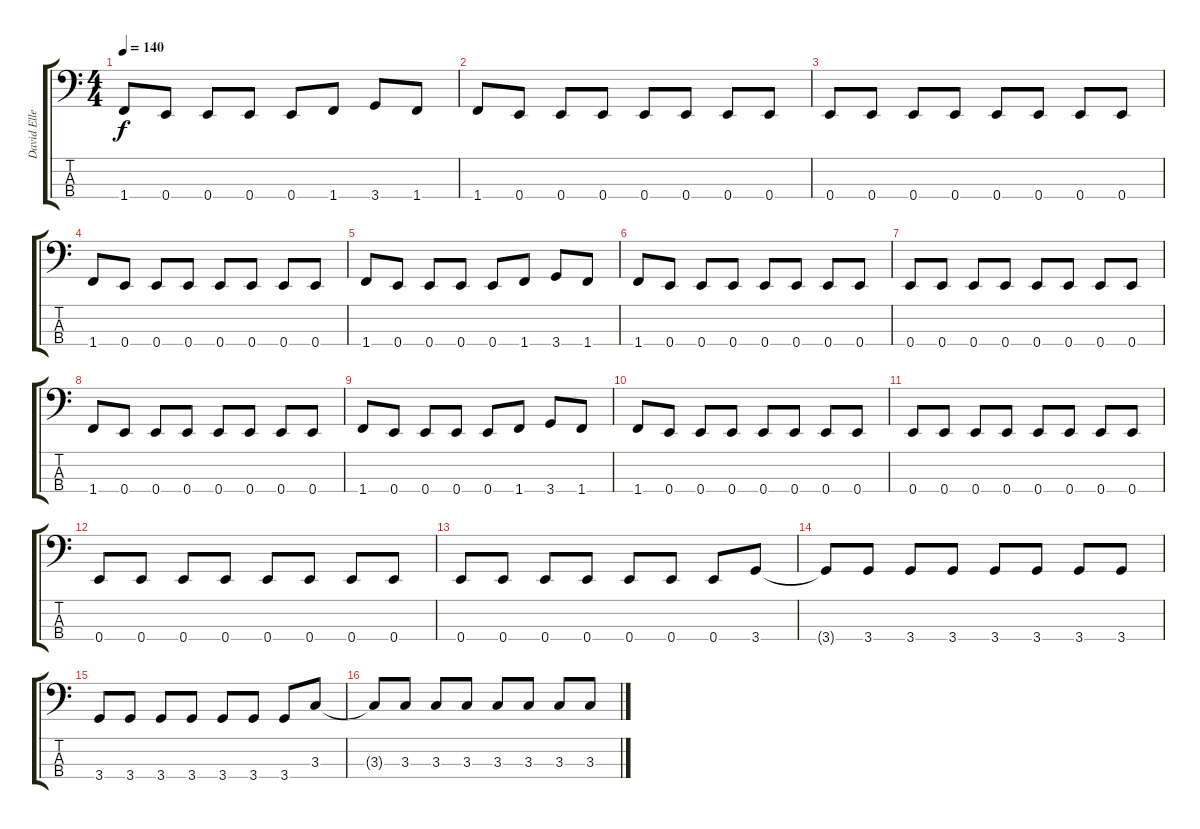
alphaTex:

\track ("David Ellefson" "David Elle") {instrument acousticguitarnylon}
\staff {score tabs}
\tuning (G2 D2 A1 E1) {hide}
\ts (4 4)
\tempo 140
\clef f4
\ks c
1.4.8{dy f} 0.4.8 0.4.8 0.4.8 0.4.8 1.4.8 3.4.8 1.4.8 |
1.4.8 0.4.8 0.4.8 0.4.8 0.4.8 0.4.8 0.4.8 0.4.8 |
0.4.8 0.4.8 0.4.8 0.4.8 0.4.8 0.4.8 0.4.8 0.4.8 |
1.4.8 0.4.8 0.4.8 0.4.8 0.4.8 0.4.8 0.4.8 0.4.8 |
1.4.8 0.4.8 0.4.8 0.4.8 0.4.8 1.4.8 3.4.8 1.4.8 |
1.4.8 0.4.8 0.4.8 0.4.8 0.4.8 0.4.8 0.4.8 0.4.8 |
0.4.8 0.4.8 0.4.8 0.4.8 0.4.8 0.4.8 0.4.8 0.4.8 |
1.4.8 0.4.8 0.4.8 0.4.8 0.4.8 0.4.8 0.4.8 0.4.8 |
1.4.8 0.4.8 0.4.8 0.4.8 0.4.8 1.4.8 3.4.8 1.4.8 |
1.4.8 0.4.8 0.4.8 0.4.8 0.4.8 0.4.8 0.4.8 0.4.8 |
0.4.8 0.4.8 0.4.8 0.4.8 0.4.8 0.4.8 0.4.8 0.4.8 |
0.4.8 0.4.8 0.4.8 0.4.8 0.4.8 0.4.8 0.4.8 0.4.8 |
0.4.8 0.4.8 0.4.8 0.4.8 0.4.8 0.4.8 0.4.8 3.4.8 |
3.4{t}.8 3.4.8 3.4.8 3.4.8 3.4.8 3.4.8 3.4.8 3.4.8 |
3.4.8 3.4.8 3.4.8 3.4.8 3.4.8 3.4.8 3.4.8 3.3.8 |
3.3{t}.8 3.3.8 3.3.8 3.3.8 3.3.8 3.3.8 3.3.8 3.3.8
